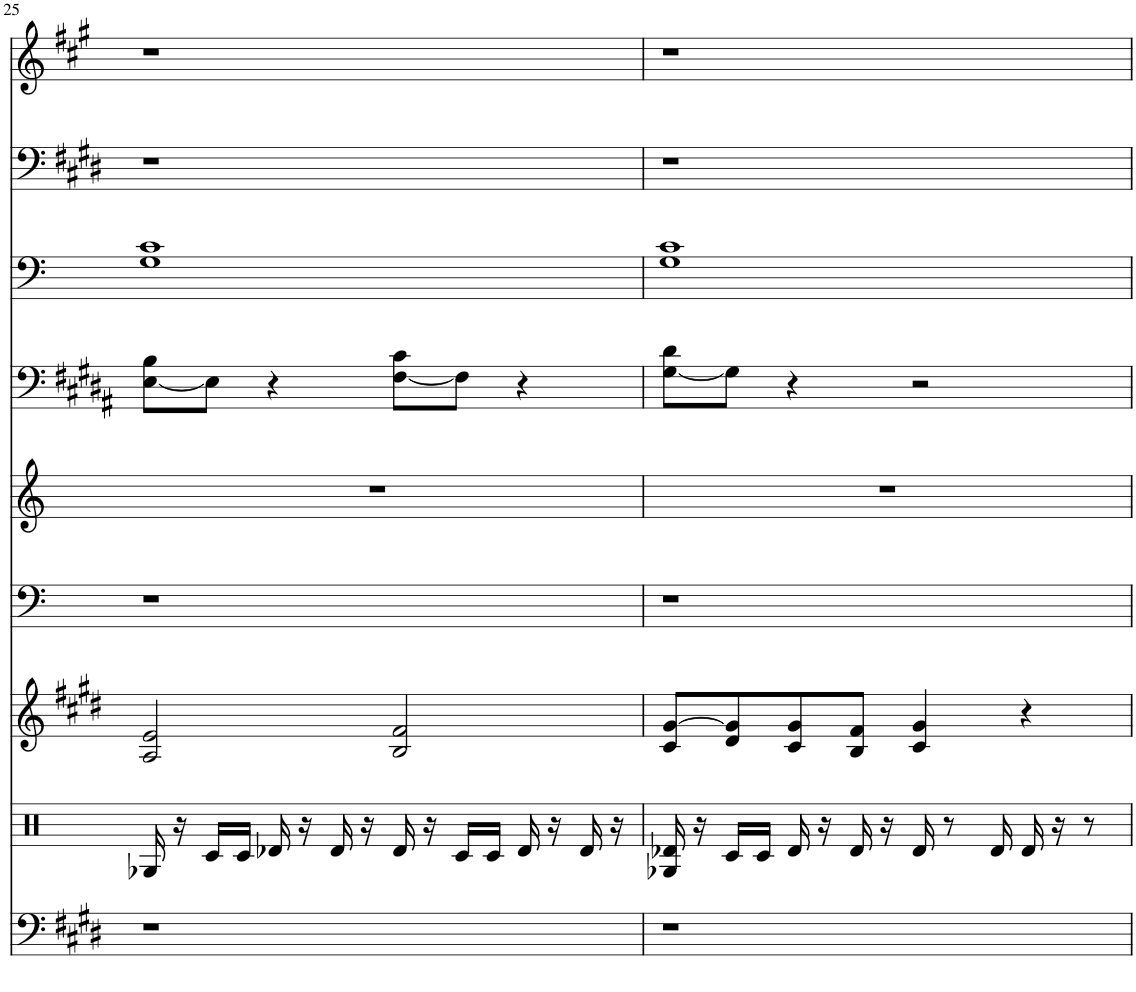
**kern	**kern	**kern	**kern	**kern	**kern	**kern	**kern	**kern
*part9	*part8	*part7	*part6	*part5	*part4	*part3	*part2	*part1
*staff9	*staff8	*staff7	*staff6	*staff5	*staff4	*staff3	*staff2	*staff1
*I"Track 9	*I"Track 8	*I"Track 7	*I"Track 7	*I"Track 6	*I"Track 5	*I"Track 3	*I"Track 2	*I"Track 1
!!LO:PB:g=z
*clefF4	*clefX	*clefG2	*clefF4	*clefG2	*clefF4	*clefF4	*clefF4	*clefG2
*	*	*	*	*Trd-7c-12	*Trd4c7	*	*	*
*k[f#c#g#d#]	*k[]	*k[f#c#g#d#]	*k[]	*k[]	*k[f#c#g#d#a#]	*k[]	*k[f#c#g#d#]	*k[f#c#g#]
*M4/4	*M4/4	*M4/4	*M4/4	*M4/4	*M4/4	*M4/4	*M4/4	*M4/4
=25	=25	=25	=25	=25	=25	=25	=25	=25
1r	16G-X/	2A/ 2e/	1r	1r	[8E\ 8B\L	1G 1c	1r	1r
.	16r	.	.	.	.	.	.	.
.	16c/LL	.	.	.	8E\J]	.	.	.
.	16c/JJ	.	.	.	.	.	.	.
.	16d-X/	.	.	.	4r	.	.	.
.	16r	.	.	.	.	.	.	.
.	16d/	.	.	.	.	.	.	.
.	16r	.	.	.	.	.	.	.
.	16d/	2B/ 2f#/	.	.	[8F#\ 8c#\L	.	.	.
.	16r	.	.	.	.	.	.	.
.	16c/LL	.	.	.	8F#\J]	.	.	.
.	16c/JJ	.	.	.	.	.	.	.
.	16d/	.	.	.	4r	.	.	.
.	16r	.	.	.	.	.	.	.
.	16d/	.	.	.	.	.	.	.
.	16r	.	.	.	.	.	.	.
=26	=26	=26	=26	=26	=26	=26	=26	=26
1r	16G-X/ 16d-X/	8c#/ [8g#/L	1r	1r	[8G#\ 8d#\L	1G 1c	1r	1r
.	16r	.	.	.	.	.	.	.
.	16c/LL	8d#/ 8g#/]	.	.	8G#\J]	.	.	.
.	16c/JJ	.	.	.	.	.	.	.
.	16d/	8c#/ 8g#/	.	.	4r	.	.	.
.	16r	.	.	.	.	.	.	.
.	16d/	8B/ 8f#/J	.	.	.	.	.	.
.	16r	.	.	.	.	.	.	.
.	16d/	4c#/ 4g#/	.	.	2r	.	.	.
.	8r	.	.	.	.	.	.	.
.	16d/	.	.	.	.	.	.	.
.	16d/	4r	.	.	.	.	.	.
.	16r	.	.	.	.	.	.	.
.	8r	.	.	.	.	.	.	.
=	=	=	=	=	=	=	=	=
*-	*-	*-	*-	*-	*-	*-	*-	*-
